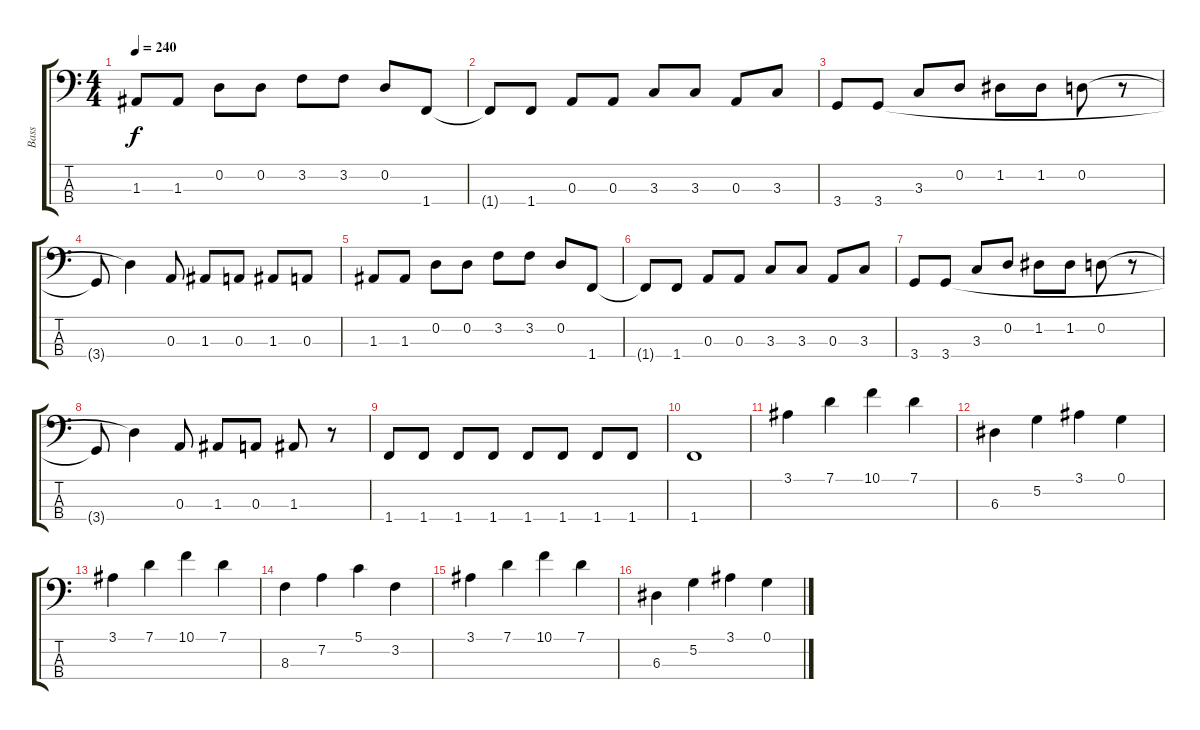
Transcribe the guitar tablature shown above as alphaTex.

\track ("Bass" "Bass") {instrument electricbassfinger}
\staff {score tabs}
\tuning (G2 D2 A1 E1) {hide}
\ts (4 4)
\tempo 240
\clef f4
\ks c
1.3.8{dy f} 1.3.8 0.2.8 0.2.8 3.2.8 3.2.8 0.2.8 1.4.8 |
1.4{t}.8 1.4.8 0.3.8 0.3.8 3.3.8 3.3.8 0.3.8 3.3.8 |
3.4.8 3.4.8 3.3.8 0.2.8 1.2.8 1.2.8 0.2.8 r.8 |
3.4{t}.8 0.2{t}.4 0.3.8 1.3.8 0.3.8 1.3.8 0.3.8 |
1.3.8 1.3.8 0.2.8 0.2.8 3.2.8 3.2.8 0.2.8 1.4.8 |
1.4{t}.8 1.4.8 0.3.8 0.3.8 3.3.8 3.3.8 0.3.8 3.3.8 |
3.4.8 3.4.8 3.3.8 0.2.8 1.2.8 1.2.8 0.2.8 r.8 |
3.4{t}.8 0.2{t}.4{beam Down} 0.3.8 1.3.8 0.3.8 1.3.8 r.8 |
1.4.8 1.4.8 1.4.8 1.4.8 1.4.8 1.4.8 1.4.8 1.4.8 |
1.4.1 |
3.1.4 7.1.4 10.1.4 7.1.4 |
6.3.4 5.2.4 3.1.4 0.1.4 |
3.1.4 7.1.4 10.1.4 7.1.4 |
8.3.4 7.2.4 5.1.4 3.2.4 |
3.1.4 7.1.4 10.1.4 7.1.4 |
6.3.4 5.2.4 3.1.4 0.1.4
